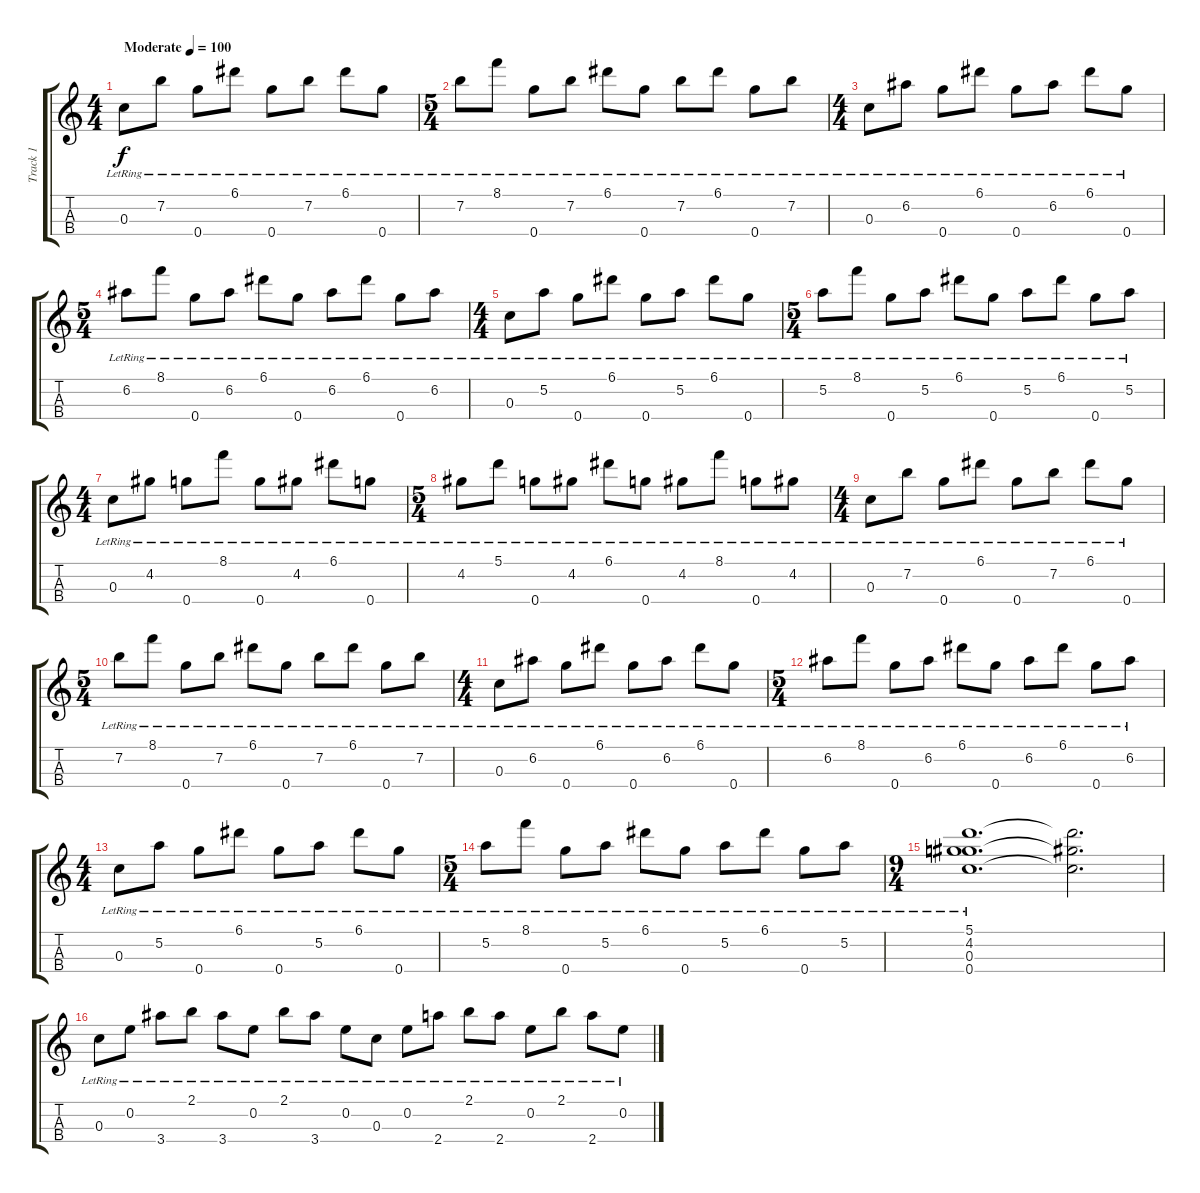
\track ("Track 1" "Track 1") {instrument acousticguitarsteel}
\staff {score tabs}
\tuning (A4 E4 C4 G4) {hide}
\ts (4 4)
\tempo (100 "Moderate")
\clef g2
\ks c
0.3{lr}.8{dy f instrument acousticguitarsteel} 7.2{lr}.8 0.4{lr}.8 6.1{lr}.8 0.4{lr}.8 7.2{lr}.8 6.1{lr}.8 0.4{lr}.8 |
\ts (5 4)
7.2{lr}.8 8.1{lr}.8 0.4{lr}.8 7.2{lr}.8 6.1{lr}.8 0.4{lr}.8 7.2{lr}.8 6.1{lr}.8 0.4{lr}.8 7.2{lr}.8 |
\ts (4 4)
0.3{lr}.8 6.2{lr}.8 0.4{lr}.8 6.1{lr}.8 0.4{lr}.8 6.2{lr}.8 6.1{lr}.8 0.4{lr}.8 |
\ts (5 4)
6.2{lr}.8 8.1{lr}.8 0.4{lr}.8 6.2{lr}.8 6.1{lr}.8 0.4{lr}.8 6.2{lr}.8 6.1{lr}.8 0.4{lr}.8 6.2{lr}.8 |
\ts (4 4)
0.3{lr}.8 5.2{lr}.8 0.4{lr}.8 6.1{lr}.8 0.4{lr}.8 5.2{lr}.8 6.1{lr}.8 0.4{lr}.8 |
\ts (5 4)
5.2{lr}.8 8.1{lr}.8 0.4{lr}.8 5.2{lr}.8 6.1{lr}.8 0.4{lr}.8 5.2{lr}.8 6.1{lr}.8 0.4{lr}.8 5.2{lr}.8 |
\ts (4 4)
0.3{lr}.8 4.2{lr}.8 0.4{lr}.8 8.1{lr}.8 0.4{lr}.8 4.2{lr}.8 6.1{lr}.8 0.4{lr}.8 |
\ts (5 4)
4.2{lr}.8 5.1{lr}.8 0.4{lr}.8 4.2{lr}.8 6.1{lr}.8 0.4{lr}.8 4.2{lr}.8 8.1{lr}.8 0.4{lr}.8 4.2{lr}.8 |
\ts (4 4)
0.3{lr}.8 7.2{lr}.8 0.4{lr}.8 6.1{lr}.8 0.4{lr}.8 7.2{lr}.8 6.1{lr}.8 0.4{lr}.8 |
\ts (5 4)
7.2{lr}.8 8.1{lr}.8 0.4{lr}.8 7.2{lr}.8 6.1{lr}.8 0.4{lr}.8 7.2{lr}.8 6.1{lr}.8 0.4{lr}.8 7.2{lr}.8 |
\ts (4 4)
0.3{lr}.8 6.2{lr}.8 0.4{lr}.8 6.1{lr}.8 0.4{lr}.8 6.2{lr}.8 6.1{lr}.8 0.4{lr}.8 |
\ts (5 4)
6.2{lr}.8 8.1{lr}.8 0.4{lr}.8 6.2{lr}.8 6.1{lr}.8 0.4{lr}.8 6.2{lr}.8 6.1{lr}.8 0.4{lr}.8 6.2{lr}.8 |
\ts (4 4)
0.3{lr}.8 5.2{lr}.8 0.4{lr}.8 6.1{lr}.8 0.4{lr}.8 5.2{lr}.8 6.1{lr}.8 0.4{lr}.8 |
\ts (5 4)
5.2{lr}.8 8.1{lr}.8 0.4{lr}.8 5.2{lr}.8 6.1{lr}.8 0.4{lr}.8 5.2{lr}.8 6.1{lr}.8 0.4{lr}.8 5.2{lr}.8 |
\ts (9 4)
(5.1{lr} 4.2{lr} 0.3{lr} 0.4{lr}).1{d} (5.1{t} 4.2{t} 0.3{t}).2{d} |
0.3{lr}.8 0.2{lr}.8 3.4{lr}.8 2.1{lr}.8 3.4{lr}.8 0.2{lr}.8 2.1{lr}.8 3.4{lr}.8 0.2{lr}.8 0.3{lr}.8 0.2{lr}.8 2.4{lr}.8 2.1{lr}.8 2.4{lr}.8 0.2{lr}.8 2.1{lr}.8 2.4{lr}.8 0.2{lr}.8
